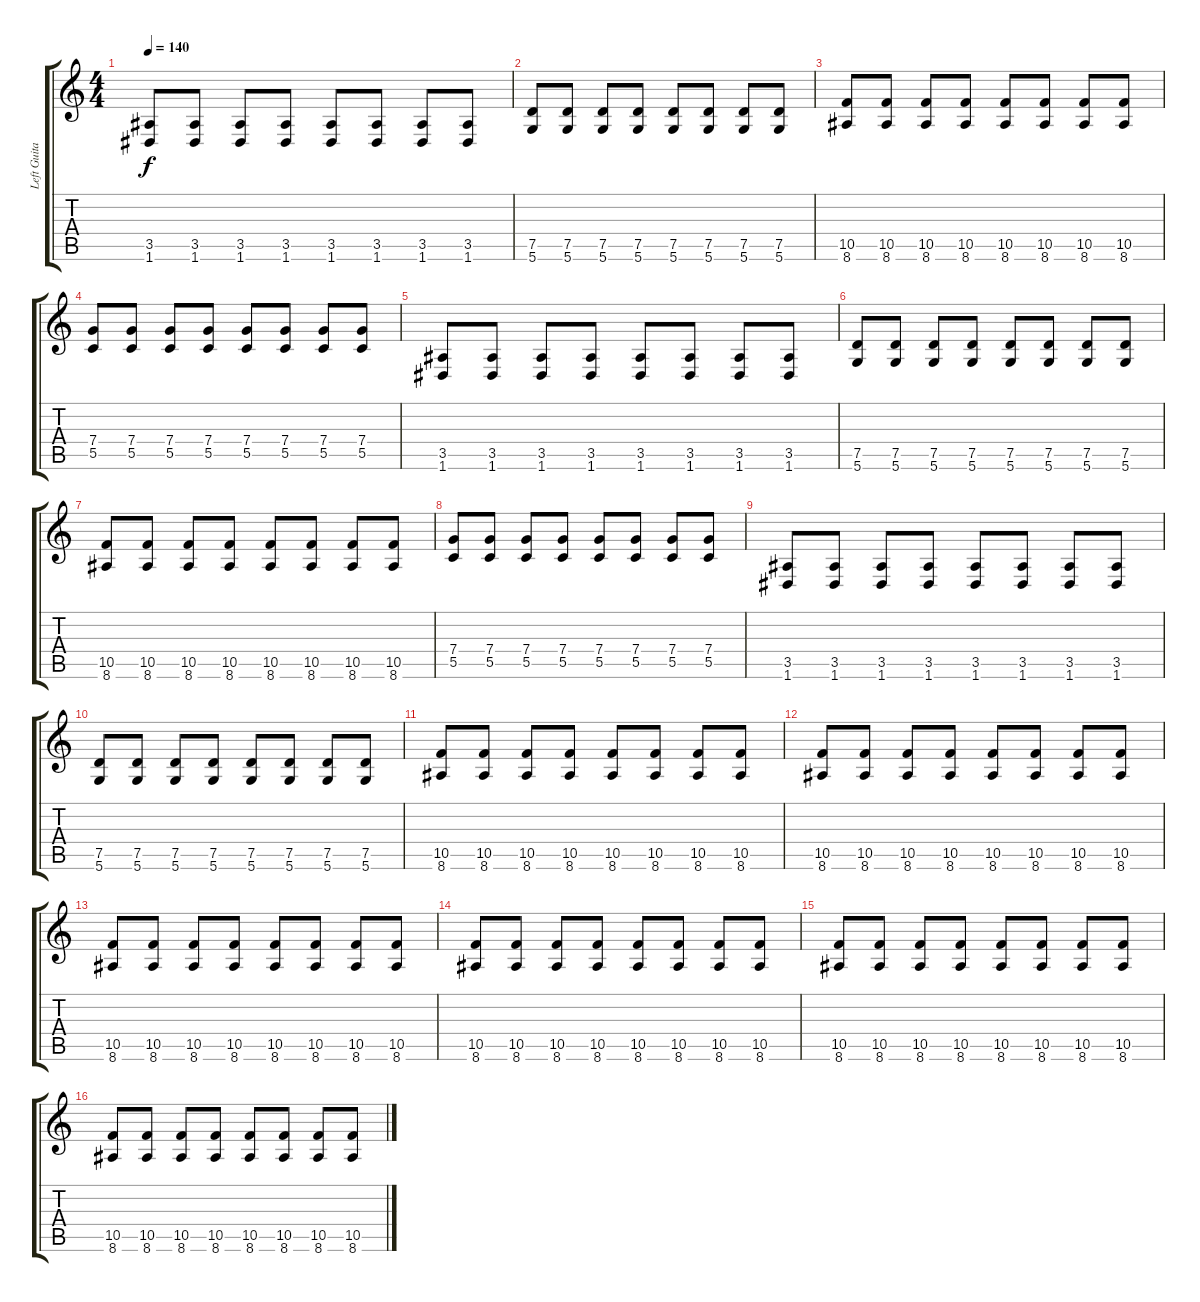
\track ("Left Guitar" "Left Guita") {instrument distortionguitar}
\staff {score tabs}
\tuning (D4 A3 F3 C3 G2 D2) {hide}
\ts (4 4)
\tempo 140
\clef g2
\ks c
(3.5 1.6).8{dy f} (3.5 1.6).8 (3.5 1.6).8 (3.5 1.6).8 (3.5 1.6).8 (3.5 1.6).8 (3.5 1.6).8 (3.5 1.6).8 |
(7.5 5.6).8 (7.5 5.6).8 (7.5 5.6).8 (7.5 5.6).8 (7.5 5.6).8 (7.5 5.6).8 (7.5 5.6).8 (7.5 5.6).8 |
(10.5 8.6).8 (10.5 8.6).8 (10.5 8.6).8 (10.5 8.6).8 (10.5 8.6).8 (10.5 8.6).8 (10.5 8.6).8 (10.5 8.6).8 |
(7.4 5.5).8 (7.4 5.5).8 (7.4 5.5).8 (7.4 5.5).8 (7.4 5.5).8 (7.4 5.5).8 (7.4 5.5).8 (7.4 5.5).8 |
(3.5 1.6).8 (3.5 1.6).8 (3.5 1.6).8 (3.5 1.6).8 (3.5 1.6).8 (3.5 1.6).8 (3.5 1.6).8 (3.5 1.6).8 |
(7.5 5.6).8 (7.5 5.6).8 (7.5 5.6).8 (7.5 5.6).8 (7.5 5.6).8 (7.5 5.6).8 (7.5 5.6).8 (7.5 5.6).8 |
(10.5 8.6).8 (10.5 8.6).8 (10.5 8.6).8 (10.5 8.6).8 (10.5 8.6).8 (10.5 8.6).8 (10.5 8.6).8 (10.5 8.6).8 |
(7.4 5.5).8 (7.4 5.5).8 (7.4 5.5).8 (7.4 5.5).8 (7.4 5.5).8 (7.4 5.5).8 (7.4 5.5).8 (7.4 5.5).8 |
(3.5 1.6).8 (3.5 1.6).8 (3.5 1.6).8 (3.5 1.6).8 (3.5 1.6).8 (3.5 1.6).8 (3.5 1.6).8 (3.5 1.6).8 |
(7.5 5.6).8 (7.5 5.6).8 (7.5 5.6).8 (7.5 5.6).8 (7.5 5.6).8 (7.5 5.6).8 (7.5 5.6).8 (7.5 5.6).8 |
(10.5 8.6).8 (10.5 8.6).8 (10.5 8.6).8 (10.5 8.6).8 (10.5 8.6).8 (10.5 8.6).8 (10.5 8.6).8 (10.5 8.6).8 |
(10.5 8.6).8 (10.5 8.6).8 (10.5 8.6).8 (10.5 8.6).8 (10.5 8.6).8 (10.5 8.6).8 (10.5 8.6).8 (10.5 8.6).8 |
(10.5 8.6).8 (10.5 8.6).8 (10.5 8.6).8 (10.5 8.6).8 (10.5 8.6).8 (10.5 8.6).8 (10.5 8.6).8 (10.5 8.6).8 |
(10.5 8.6).8 (10.5 8.6).8 (10.5 8.6).8 (10.5 8.6).8 (10.5 8.6).8 (10.5 8.6).8 (10.5 8.6).8 (10.5 8.6).8 |
(10.5 8.6).8 (10.5 8.6).8 (10.5 8.6).8 (10.5 8.6).8 (10.5 8.6).8 (10.5 8.6).8 (10.5 8.6).8 (10.5 8.6).8 |
(10.5 8.6).8 (10.5 8.6).8 (10.5 8.6).8 (10.5 8.6).8 (10.5 8.6).8 (10.5 8.6).8 (10.5 8.6).8 (10.5 8.6).8
